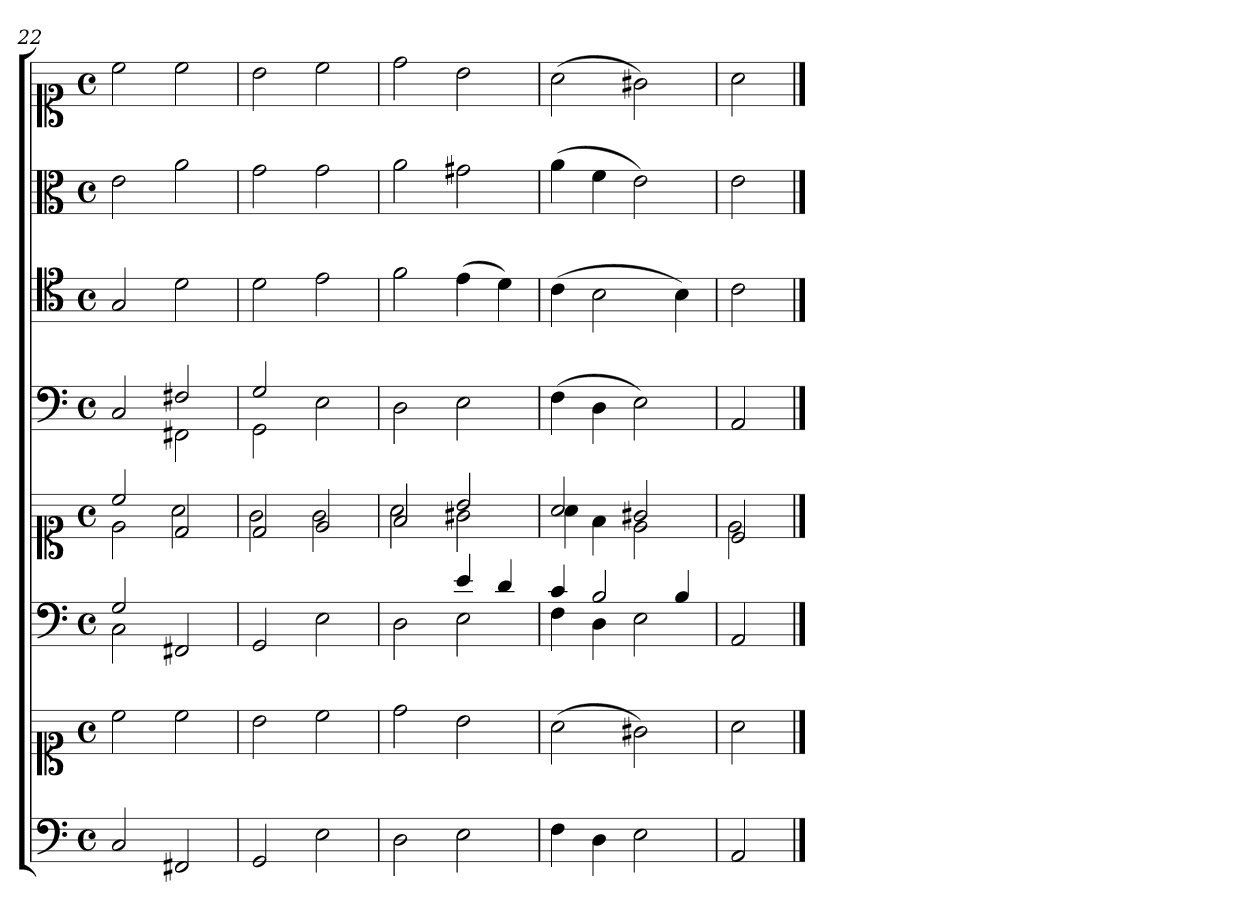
**kern	**kern	**kern	**kern	**kern	**kern	**kern	**kern
*part6	*part6	*part5	*part5	*part4	*part3	*part2	*part1
*staff8	*staff7	*staff6	*staff5	*staff4	*staff3	*staff2	*staff1
*clefF4	*clefC1	*clefF4	*clefC1	*clefF4	*clefC4	*clefC3	*clefC1
*k[]	*k[]	*k[]	*k[]	*k[]	*k[]	*k[]	*k[]
*M4/4	*M4/4	*M4/4	*M4/4	*M4/4	*M4/4	*M4/4	*M4/4
*met(c)	*met(c)	*met(c)	*met(c)	*met(c)	*met(c)	*met(c)	*met(c)
=22	=22	=22	=22	=22	=22	=22	=22
*	*	*^	*^	*^	*	*	*
2C	2cc	2G	2C	2cc	2e	2C	2ryy	2G	2e	2cc
2FF#X	2cc	2ryy	2FF#X	2d	2a	2F#X	2FF#X	2d	2a	2cc
*	*	*v	*v	*	*	*	*	*	*	*
=23	=23	=23	=23	=23	=23	=23	=23	=23	=23
2GG	2b	2GG	2d	2g	2G	2GG	2d	2g	2b
2E	2cc	2E	2e	2g	2E	2ryy	2e	2g	2cc
*	*	*	*	*	*v	*v	*	*	*
=24	=24	=24	=24	=24	=24	=24	=24	=24
*	*	*^	*	*	*	*	*	*
2D	2dd	2ryy	2D	2f	2a	2D	2f	2a	2dd
2E	2b	4e	2E	2b	2g#X	2E	(4e	2g#X	2b
.	.	4d	.	.	.	.	4d)	.	.
=25	=25	=25	=25	=25	=25	=25	=25	=25	=25
4F	(2a	4c	4F	2a	4a	(4F	(4c	(4a	(2a
4D	.	2B	4D	.	4f	4D	2B	4f	.
2E	2g#X)	.	2E	2g#X	2e	2E)	.	2e)	2g#X)
.	.	4B	.	.	.	.	4B)	.	.
*	*	*v	*v	*	*	*	*	*	*
=26	=26	=26	=26	=26	=26	=26	=26	=26
2AA	2a	2AA	2c	2e	2AA	2c	2e	2a
*	*	*	*v	*v	*	*	*	*
==	==	==	==	==	==	==	==
*-	*-	*-	*-	*-	*-	*-	*-
